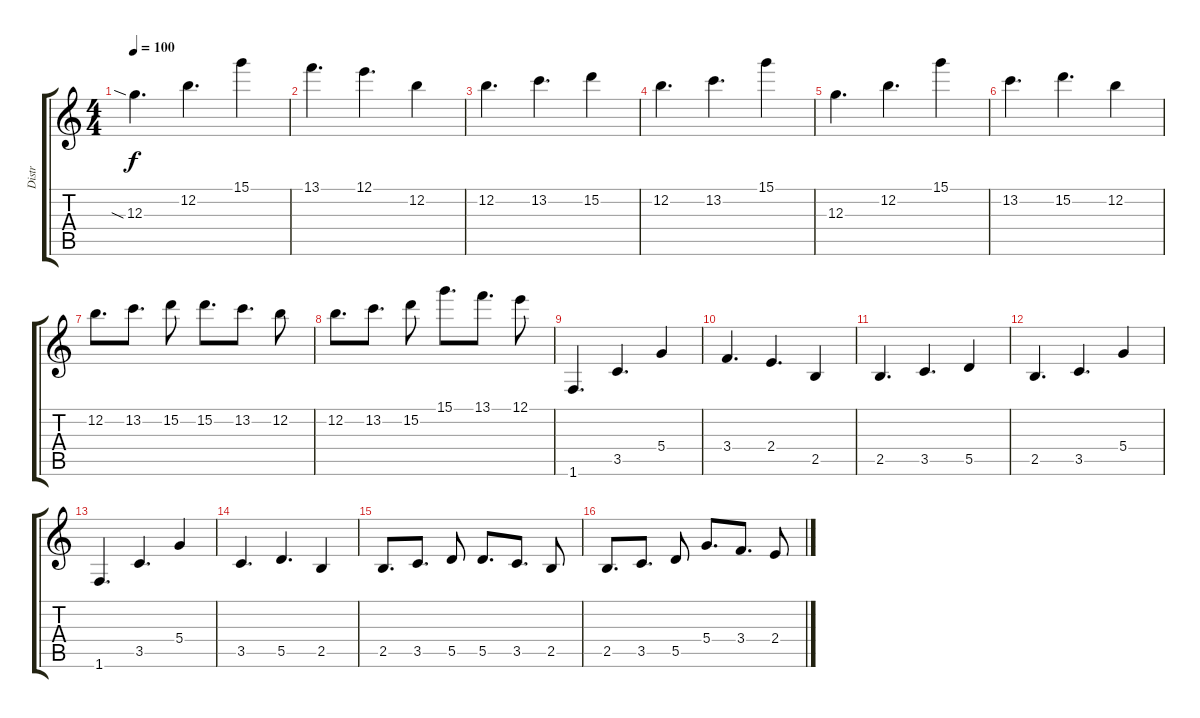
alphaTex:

\track ("Distr" "Distr") {instrument overdrivenguitar}
\staff {score tabs}
\tuning (E4 B3 G3 D3 A2 E2) {hide}
\ts (4 4)
\tempo 100
\clef g2
\ks c
12.3{sia}.4{d dy f} 12.2.4{d} 15.1.4 |
13.1.4{d} 12.1.4{d} 12.2.4 |
12.2.4{d} 13.2.4{d} 15.2.4 |
12.2.4{d} 13.2.4{d} 15.1.4 |
12.3.4{d} 12.2.4{d} 15.1.4 |
13.2.4{d} 15.2.4{d} 12.2.4 |
12.2.8{d} 13.2.8{d} 15.2.8 15.2.8{d} 13.2.8{d} 12.2.8 |
12.2.8{d} 13.2.8{d} 15.2.8 15.1.8{d} 13.1.8{d} 12.1.8 |
1.6.4{d} 3.5.4{d} 5.4.4 |
3.4.4{d} 2.4.4{d} 2.5.4 |
2.5.4{d} 3.5.4{d} 5.5.4 |
2.5.4{d} 3.5.4{d} 5.4.4 |
1.6.4{d} 3.5.4{d} 5.4.4 |
3.5.4{d} 5.5.4{d} 2.5.4 |
2.5.8{d} 3.5.8{d} 5.5.8 5.5.8{d} 3.5.8{d} 2.5.8 |
2.5.8{d} 3.5.8{d} 5.5.8 5.4.8{d} 3.4.8{d} 2.4{ss}.8
